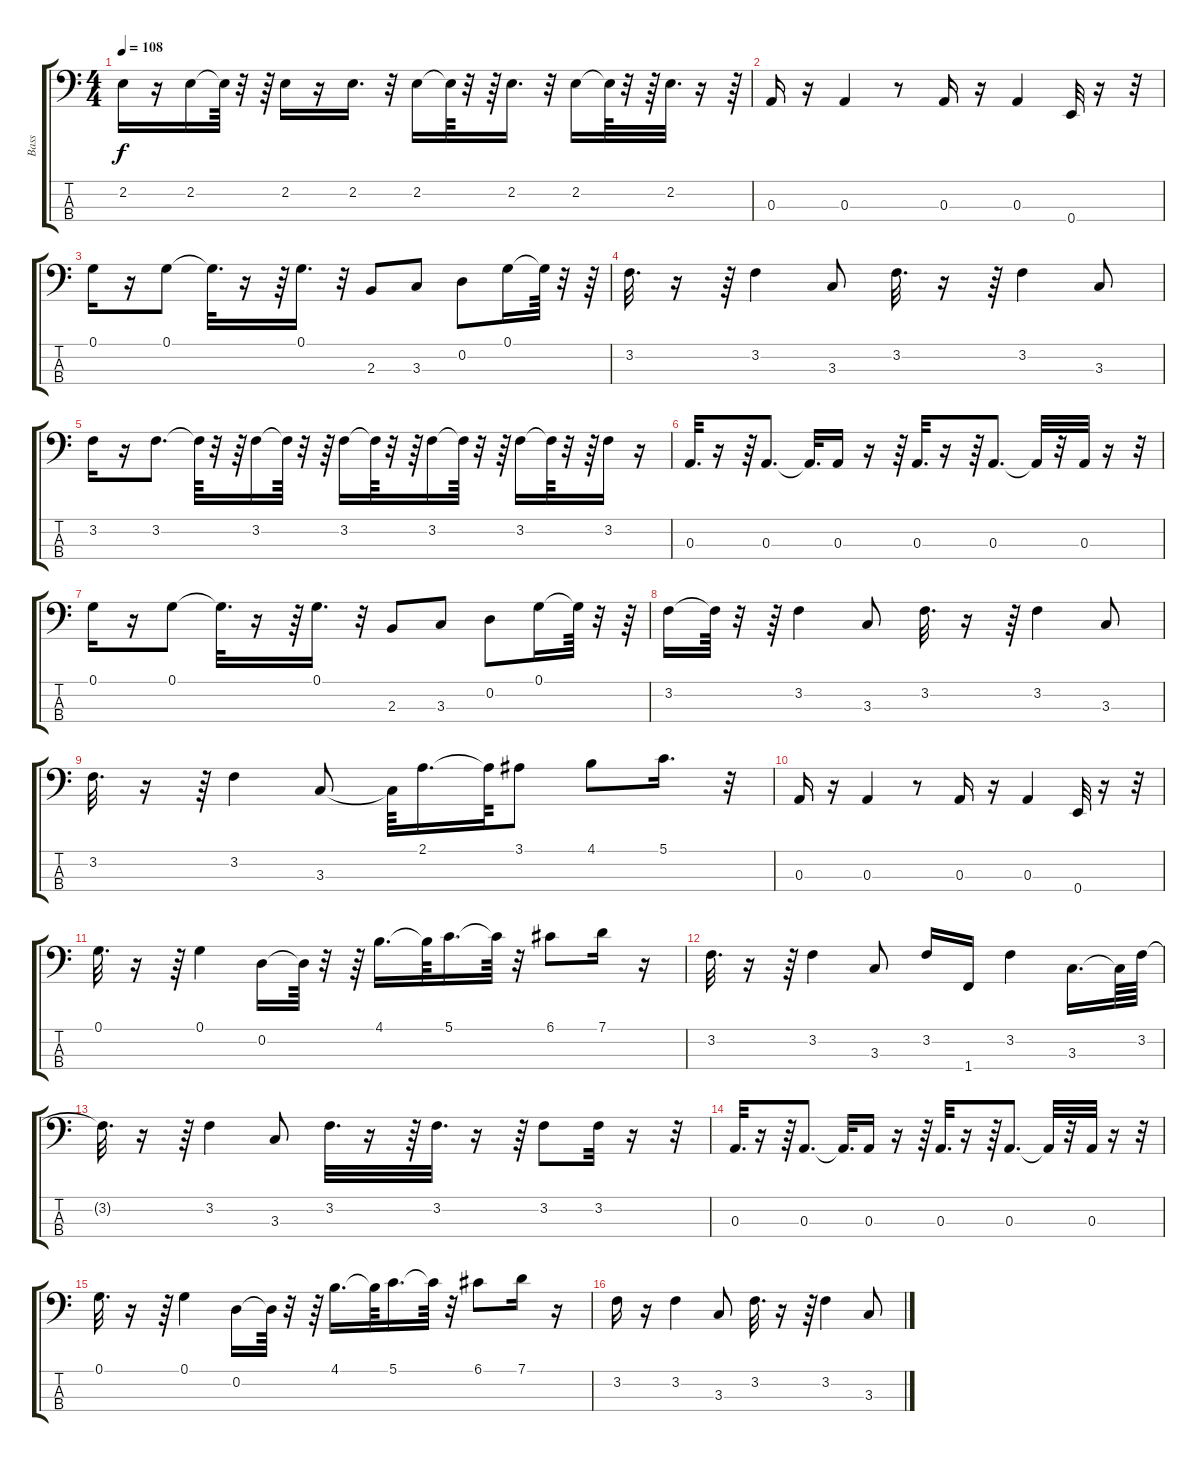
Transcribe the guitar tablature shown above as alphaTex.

\track ("Bass" "Bass") {instrument electricbasspick}
\staff {score tabs}
\tuning (G2 D2 A1 E1) {hide}
\ts (4 4)
\tempo 108
\clef f4
\ks c
2.2{t}.16{dy f} r.16 2.2.16 2.2{t}.64 r.32 r.64 2.2.16 r.16 2.2.16{d} r.32 2.2.16 2.2{t}.64 r.32 r.64 2.2.16{d} r.32 2.2.16 2.2{t}.64 r.32 r.64 2.2.32{d} r.16 r.64 |
0.3.16 r.16 0.3.4 r.8 0.3.16 r.16 0.3.4 0.4.32 r.16 r.32 |
0.1.16 r.16 0.1.8 0.1{t}.32{d} r.16 r.64 0.1.16{d} r.32 2.3.8 3.3.8 0.2.8 0.1.16 0.1{t}.64 r.32 r.64 |
3.2.32{d} r.16 r.64 3.2.4 3.3.8 3.2.32{d} r.16 r.64 3.2.4 3.3.8 |
3.2.16 r.16 3.2.8{d} 3.2{t}.64 r.32 r.64 3.2.16 3.2{t}.64 r.32 r.64 3.2.16 3.2{t}.64 r.32 r.64 3.2.16 3.2{t}.64 r.32 r.64 3.2.16 3.2{t}.64 r.32 r.64 3.2.16 r.16 |
0.3.32{d} r.16 r.64 0.3.8{d} 0.3{t}.32{d} 0.3.16 r.16 r.64 0.3.32{d} r.16 r.64 0.3.8{d} 0.3{t}.32 r.32 0.3.32 r.16 r.32 |
0.1.16 r.16 0.1.8 0.1{t}.32{d} r.16 r.64 0.1.16{d} r.32 2.3.8 3.3.8 0.2.8 0.1.16 0.1{t}.64 r.32 r.64 |
3.2.16 3.2{t}.64 r.32 r.64 3.2.4 3.3.8 3.2.32{d} r.16 r.64 3.2.4 3.3.8 |
3.2.32{d} r.16 r.64 3.2.4 3.3.8 3.3{t}.64 2.1.16{d} 2.1{t}.64 3.1.8 4.1.8 5.1.16{d} r.32 |
0.3.16 r.16 0.3.4 r.8 0.3.16 r.16 0.3.4 0.4.32 r.16 r.32 |
0.1.32{d} r.16 r.64 0.1.4 0.2.16 0.2{t}.64 r.32 r.64 4.1.16{d} 4.1{t}.64 5.1.16{d} 5.1{t}.64 r.32 6.1.8 7.1.16 r.16 |
3.2.32{d} r.16 r.64 3.2.4 3.3.8 3.2.16 1.4.16 3.2.4 3.3.16{d} 3.3{t}.64 3.2.64 |
3.2{t}.32{d} r.16 r.64 3.2.4 3.3.8 3.2.32{d} r.16 r.64 3.2.32{d} r.16 r.64 3.2.8 3.2.32 r.16 r.32 |
0.3.32{d} r.16 r.64 0.3.8{d} 0.3{t}.32{d} 0.3.16 r.16 r.64 0.3.32{d} r.16 r.64 0.3.8{d} 0.3{t}.32 r.32 0.3.32 r.16 r.32 |
0.1.32{d} r.16 r.64 0.1.4 0.2.16 0.2{t}.64 r.32 r.64 4.1.16{d} 4.1{t}.64 5.1.16{d} 5.1{t}.64 r.32 6.1.8 7.1.16 r.16 |
3.2.16 r.16 3.2.4 3.3.8 3.2.32{d} r.16 r.64 3.2.4 3.3.8
